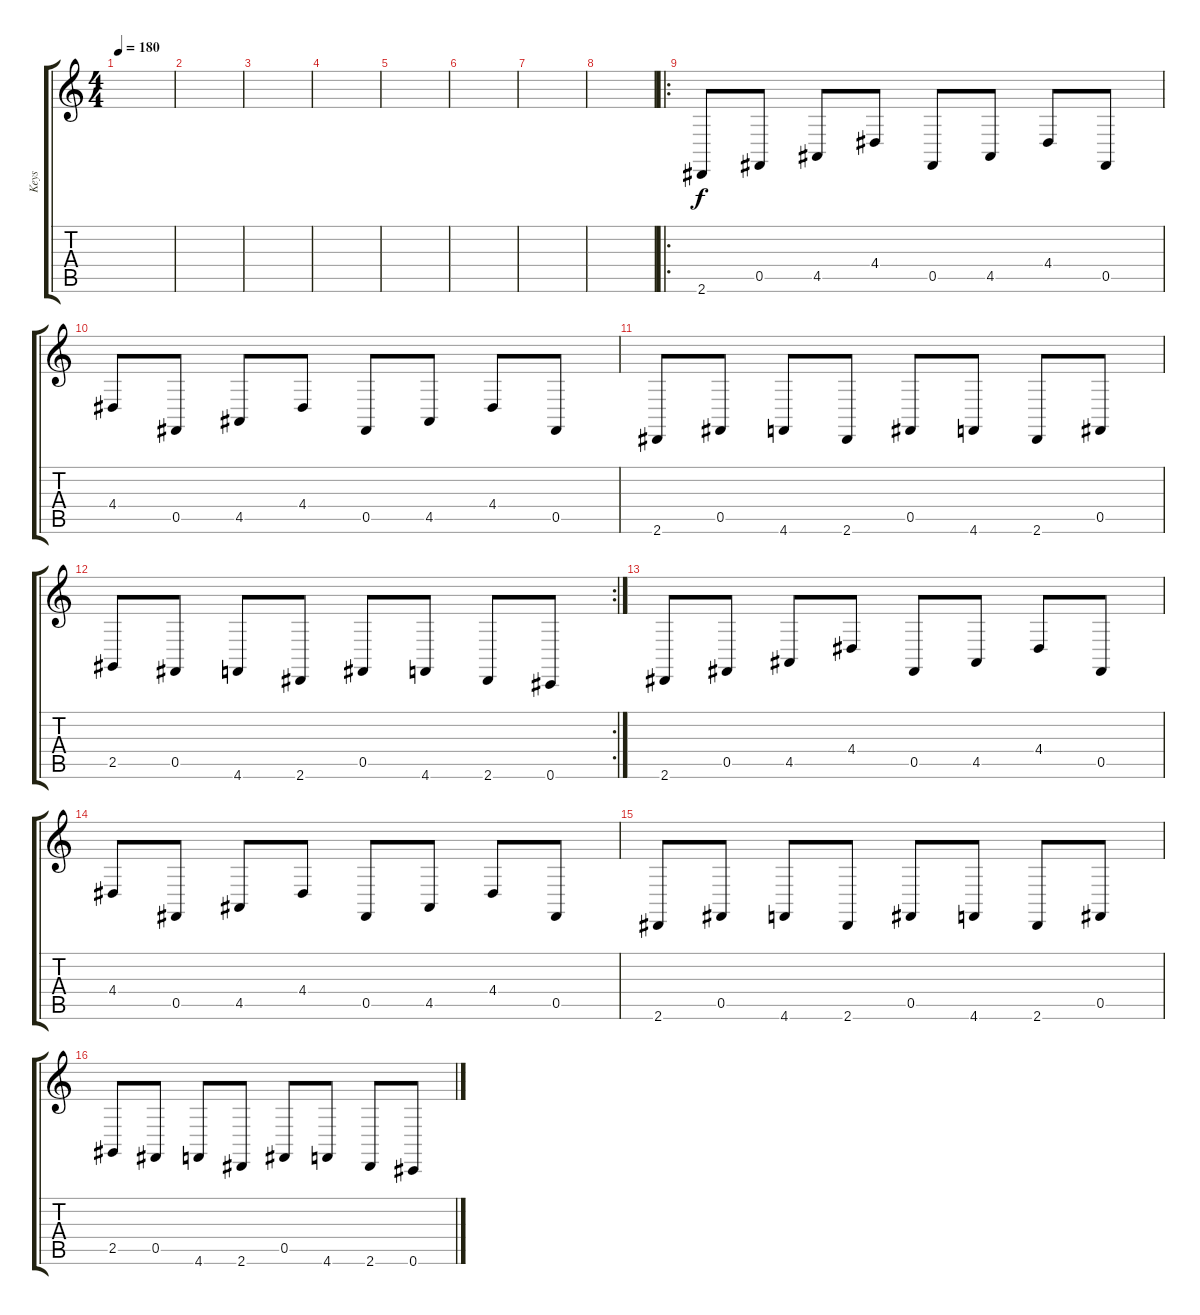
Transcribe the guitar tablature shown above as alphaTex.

\track ("Keys" "Keys") {instrument churchorgan}
\staff {score tabs}
\tuning (Db4 Ab3 E3 B2 Gb2 Db2) {hide}
\ts (4 4)
\tempo 180
\clef g2
\ks c
|
|
|
|
|
|
|
|
\ro
2.6.8 0.5.8 4.5.8 4.4.8 0.5.8 4.5.8 4.4.8 0.5.8 |
4.4.8 0.5.8 4.5.8 4.4.8 0.5.8 4.5.8 4.4.8 0.5.8 |
2.6.8 0.5.8 4.6.8 2.6.8 0.5.8 4.6.8 2.6.8 0.5.8 |
\rc 2
2.5.8 0.5.8 4.6.8 2.6.8 0.5.8 4.6.8 2.6.8 0.6.8 |
2.6.8 0.5.8 4.5.8 4.4.8 0.5.8 4.5.8 4.4.8 0.5.8 |
4.4.8 0.5.8 4.5.8 4.4.8 0.5.8 4.5.8 4.4.8 0.5.8 |
2.6.8 0.5.8 4.6.8 2.6.8 0.5.8 4.6.8 2.6.8 0.5.8 |
2.5.8 0.5.8 4.6.8 2.6.8 0.5.8 4.6.8 2.6.8 0.6.8
